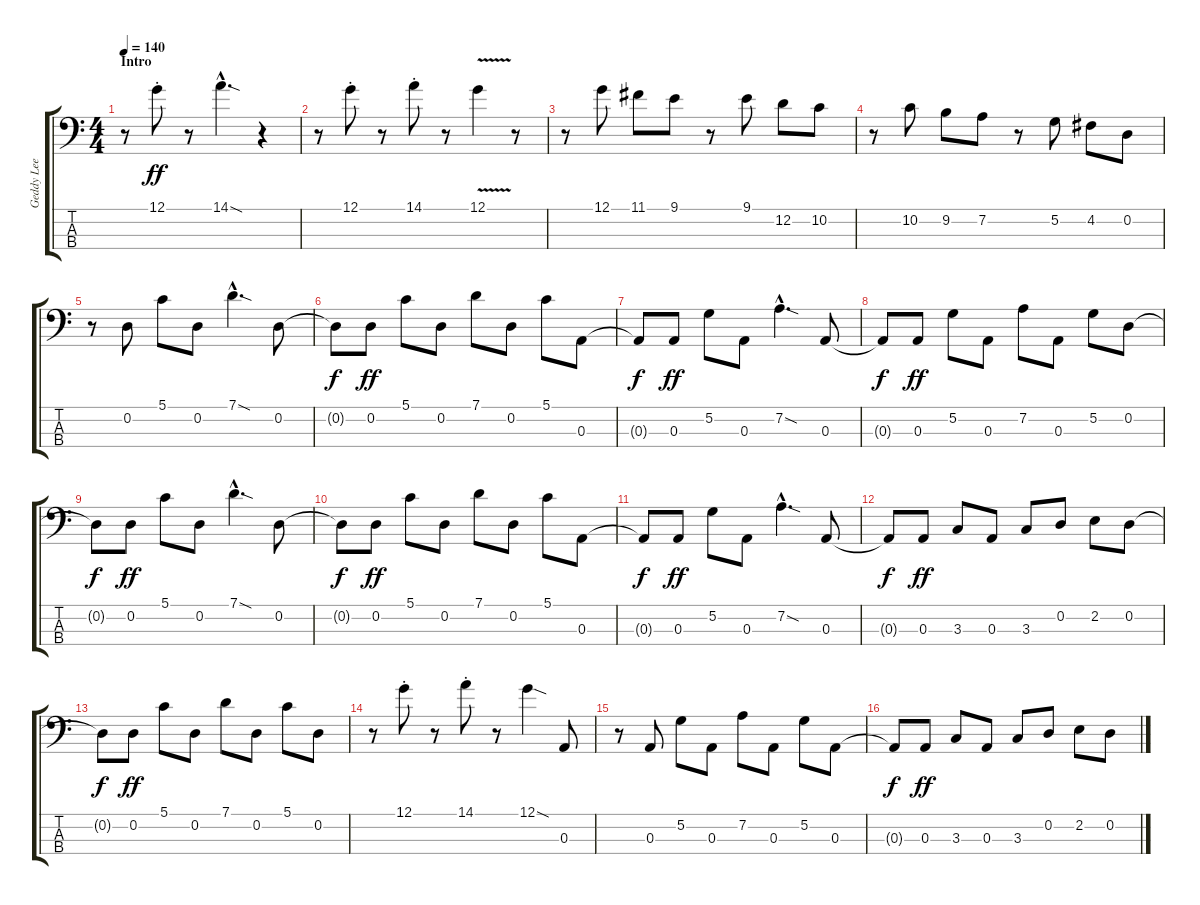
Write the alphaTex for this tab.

\track ("Geddy Lee " "Geddy Lee ") {instrument electricbasspick}
\staff {score tabs}
\tuning (G2 D2 A1 E1) {hide}
\ts (4 4)
\section ("" "Intro")
\tempo 140
\clef f4
\ks c
r.8{dy ff instrument slapbass2} 12.1{st}.8 r.8 14.1{sod hac}.4{d} r.4 |
r.8 12.1{st}.8 r.8 14.1{st}.8 r.8 12.1{v}.4 r.8 |
r.8 12.1.8 11.1.8 9.1.8 r.8 9.1.8 12.2.8 10.2.8 |
r.8 10.2.8 9.2.8 7.2.8 r.8 5.2.8 4.2.8 0.2.8 |
r.8{instrument electricbasspick} 0.2.8 5.1.8 0.2.8 7.1{sod hac}.4{d} 0.2.8 |
0.2{t}.8{dy f} 0.2.8{dy ff} 5.1.8 0.2.8 7.1.8 0.2.8 5.1.8 0.3.8 |
0.3{t}.8{dy f} 0.3.8{dy ff} 5.2.8 0.3.8 7.2{sod hac}.4{d} 0.3.8 |
0.3{t}.8{dy f} 0.3.8{dy ff} 5.2.8 0.3.8 7.2.8 0.3.8 5.2.8 0.2.8 |
0.2{t}.8{dy f} 0.2.8{dy ff} 5.1.8 0.2.8 7.1{sod hac}.4{d} 0.2.8 |
0.2{t}.8{dy f} 0.2.8{dy ff} 5.1.8 0.2.8 7.1.8 0.2.8 5.1.8 0.3.8 |
0.3{t}.8{dy f} 0.3.8{dy ff} 5.2.8 0.3.8 7.2{sod hac}.4{d} 0.3.8 |
0.3{t}.8{dy f} 0.3.8{dy ff} 3.3.8 0.3.8 3.3.8 0.2.8 2.2.8 0.2.8 |
0.2{t}.8{dy f} 0.2.8{dy ff} 5.1.8 0.2.8 7.1.8 0.2.8 5.1.8 0.2.8 |
r.8{volume 16 instrument slapbass2} 12.1{st}.8 r.8 14.1{st}.8 r.8 12.1{sod}.4 0.3.8 |
r.8{instrument electricbasspick} 0.3.8 5.2.8 0.3.8 7.2.8 0.3.8 5.2.8 0.3.8 |
0.3{t}.8{dy f} 0.3.8{dy ff} 3.3.8 0.3.8 3.3.8 0.2.8 2.2.8 0.2.8
